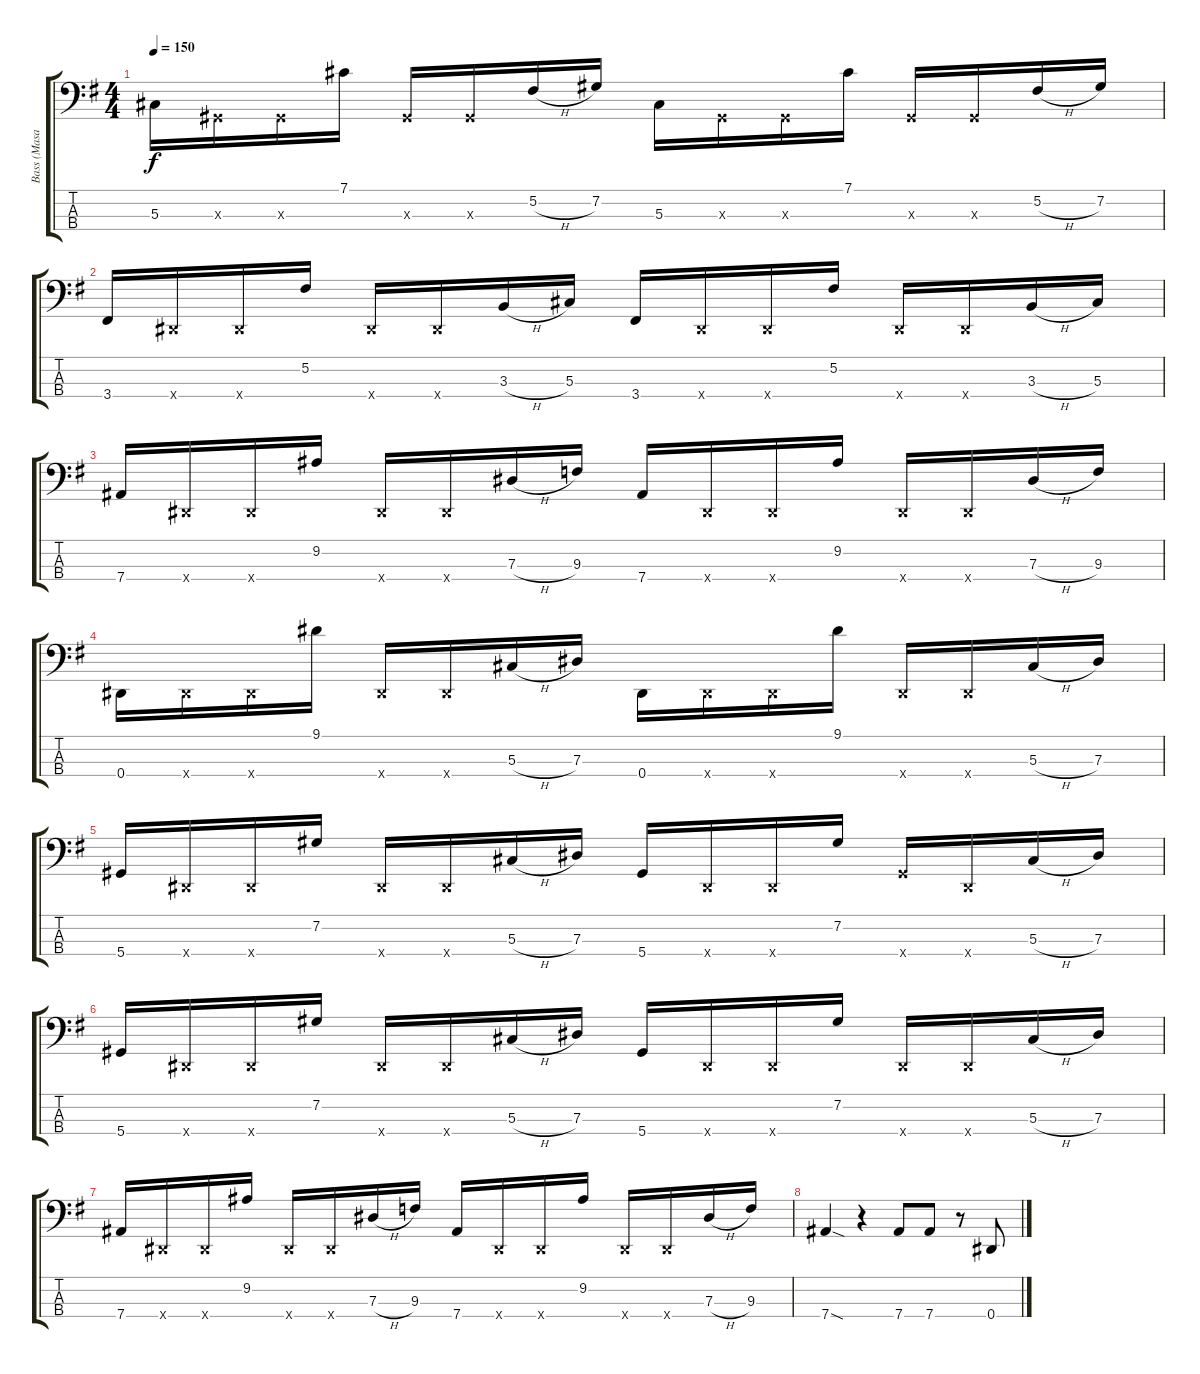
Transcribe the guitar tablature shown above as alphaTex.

\track ("Bass (Masaki)" "Bass (Masa") {instrument electricbassfinger}
\staff {score tabs}
\tuning (Gb2 Db2 Ab1 Eb1) {hide}
\ts (4 4)
\tempo 150
\clef f4
\ks g
5.3.16{dy f} 0.3{x}.16 0.3{x}.16 7.1.16 0.3{x}.16 0.3{x}.16 5.2{h}.16 7.2.16 5.3.16 0.3{x}.16 0.3{x}.16 7.1.16 0.3{x}.16 0.3{x}.16 5.2{h}.16 7.2.16 |
3.4.16 0.4{x}.16 0.4{x}.16 5.2.16 0.4{x}.16 0.4{x}.16 3.3{h}.16 5.3.16 3.4.16 0.4{x}.16 0.4{x}.16 5.2.16 0.4{x}.16 0.4{x}.16 3.3{h}.16 5.3.16 |
7.4.16 0.4{x}.16 0.4{x}.16 9.2.16 0.4{x}.16 0.4{x}.16 7.3{h}.16 9.3.16 7.4.16 0.4{x}.16 0.4{x}.16 9.2.16 0.4{x}.16 0.4{x}.16 7.3{h}.16 9.3.16 |
0.4.16 0.4{x}.16 0.4{x}.16 9.1.16 0.4{x}.16 0.4{x}.16 5.3{h}.16 7.3.16 0.4.16 0.4{x}.16 0.4{x}.16 9.1.16 0.4{x}.16 0.4{x}.16 5.3{h}.16 7.3.16 |
5.4.16 0.4{x}.16 0.4{x}.16 7.2.16 0.4{x}.16 0.4{x}.16 5.3{h}.16 7.3.16 5.4.16 0.4{x}.16 0.4{x}.16 7.2.16 5.4{x}.16 0.4{x}.16 5.3{h}.16 7.3.16 |
5.4.16 0.4{x}.16 0.4{x}.16 7.2.16 0.4{x}.16 0.4{x}.16 5.3{h}.16 7.3.16 5.4.16 0.4{x}.16 0.4{x}.16 7.2.16 0.4{x}.16 0.4{x}.16 5.3{h}.16 7.3.16 |
7.4.16 0.4{x}.16 0.4{x}.16 9.2.16 0.4{x}.16 0.4{x}.16 7.3{h}.16 9.3.16 7.4.16 0.4{x}.16 0.4{x}.16 9.2.16 0.4{x}.16 0.4{x}.16 7.3{h}.16 9.3.16 |
7.4{sod}.4 r.4 7.4.8 7.4.8 r.8 0.4.8
